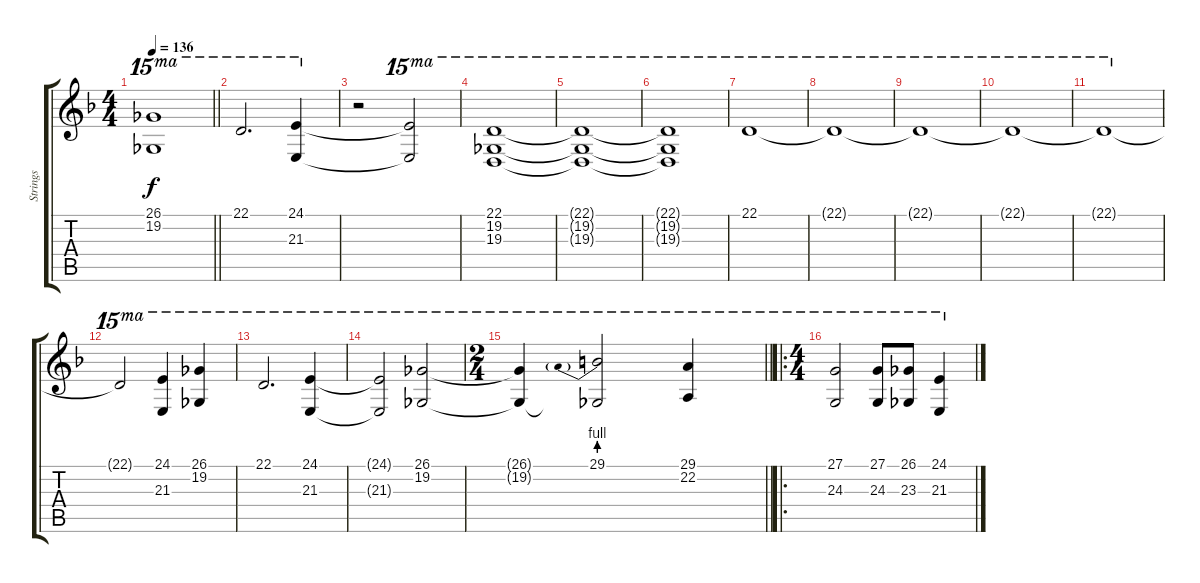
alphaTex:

\track ("Strings" "Strings") {instrument stringensemble1}
\staff {score tabs}
\tuning (E4 B3 G3 D3 A2 E2) {hide}
\ts (4 4)
\tempo 136
\clef g2
\barLineRight lightlight
\ks f
(26.1{t} 19.2{t}).1{ot 15ma dy f} |
22.1.2{d ot 15ma} (24.1 21.3).4{ot 15ma} |
r.2 (24.1{t} 21.3{t}).2{ot 15ma} |
(22.1 19.2 19.3).1{ot 15ma} |
(22.1{t} 19.2{t} 19.3{t}).1{ot 15ma} |
(22.1{t} 19.2{t} 19.3{t}).1{ot 15ma} |
22.1.1{ot 15ma} |
22.1{t}.1{ot 15ma} |
22.1{t}.1{ot 15ma} |
22.1{t}.1{ot 15ma} |
22.1{t}.1{ot 15ma} |
22.1{t}.2{ot 15ma} (24.1 21.3).4{ot 15ma} (26.1 19.2).4{ot 15ma} |
22.1.2{d ot 15ma} (24.1 21.3).4{ot 15ma} |
(24.1{t} 21.3{t}).2{ot 15ma} (26.1 19.2).2{ot 15ma} |
\ts (2 4)
\barLineRight lightlight
(26.1{t} 19.2{t}).4{ot 15ma} (29.1{be (prebend 0 4 60 4)} 19.2{t}).2{ot 15ma} (29.1 22.2).4{ot 15ma} |
\ro
\ts (4 4)
(27.1 24.3).2{ot 15ma} (27.1 24.3).8{ot 15ma} (26.1 23.3).8{ot 15ma} (24.1 21.3).4{ot 15ma}
